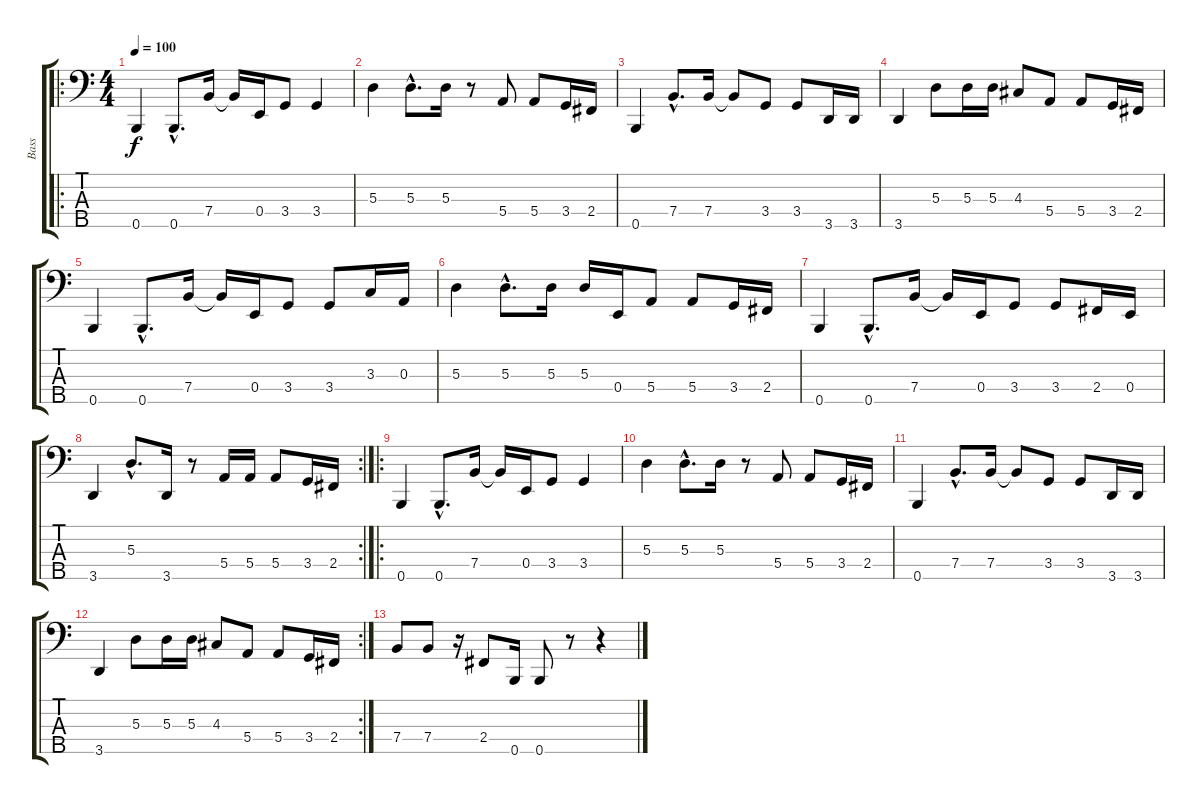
\track ("Bass" "Bass") {instrument electricbassfinger}
\staff {score tabs}
\tuning (G2 D2 A1 E1 B0) {hide}
\ro
\ts (4 4)
\tempo 100
\clef f4
\ks c
0.5.4{dy f} 0.5{hac}.8{d} 7.4.16 7.4{t}.16 0.4.16 3.4.8 3.4.4 |
5.3.4 5.3{hac}.8{d} 5.3.16 r.8 5.4.8 5.4.8 3.4.16 2.4.16 |
0.5.4 7.4{hac}.8{d} 7.4.16 7.4{t}.8 3.4.8 3.4.8 3.5.16 3.5.16 |
3.5.4 5.3.8 5.3.16 5.3.16 4.3.8 5.4.8 5.4.8 3.4.16 2.4.16 |
0.5.4 0.5{hac}.8{d} 7.4.16 7.4{t}.16 0.4.16 3.4.8 3.4.8 3.3.16 0.3.16 |
5.3.4 5.3{hac}.8{d} 5.3.16 5.3.16 0.4.16 5.4.8 5.4.8 3.4.16 2.4.16 |
0.5.4 0.5{hac}.8{d} 7.4.16 7.4{t}.16 0.4.16 3.4.8 3.4.8 2.4.16 0.4.16 |
\rc 2
3.5.4 5.3{hac}.8{d} 3.5.16 r.8 5.4.16 5.4.16 5.4.8 3.4.16 2.4.16 |
\ro
0.5.4 0.5{hac}.8{d} 7.4.16 7.4{t}.16 0.4.16 3.4.8 3.4.4 |
5.3.4 5.3{hac}.8{d} 5.3.16 r.8 5.4.8 5.4.8 3.4.16 2.4.16 |
0.5.4 7.4{hac}.8{d} 7.4.16 7.4{t}.8 3.4.8 3.4.8 3.5.16 3.5.16 |
\rc 2
3.5.4 5.3.8 5.3.16 5.3.16 4.3.8 5.4.8 5.4.8 3.4.16 2.4.16 |
7.4.8 7.4.8 r.16 2.4.8 0.5.16 0.5.8 r.8 r.4
